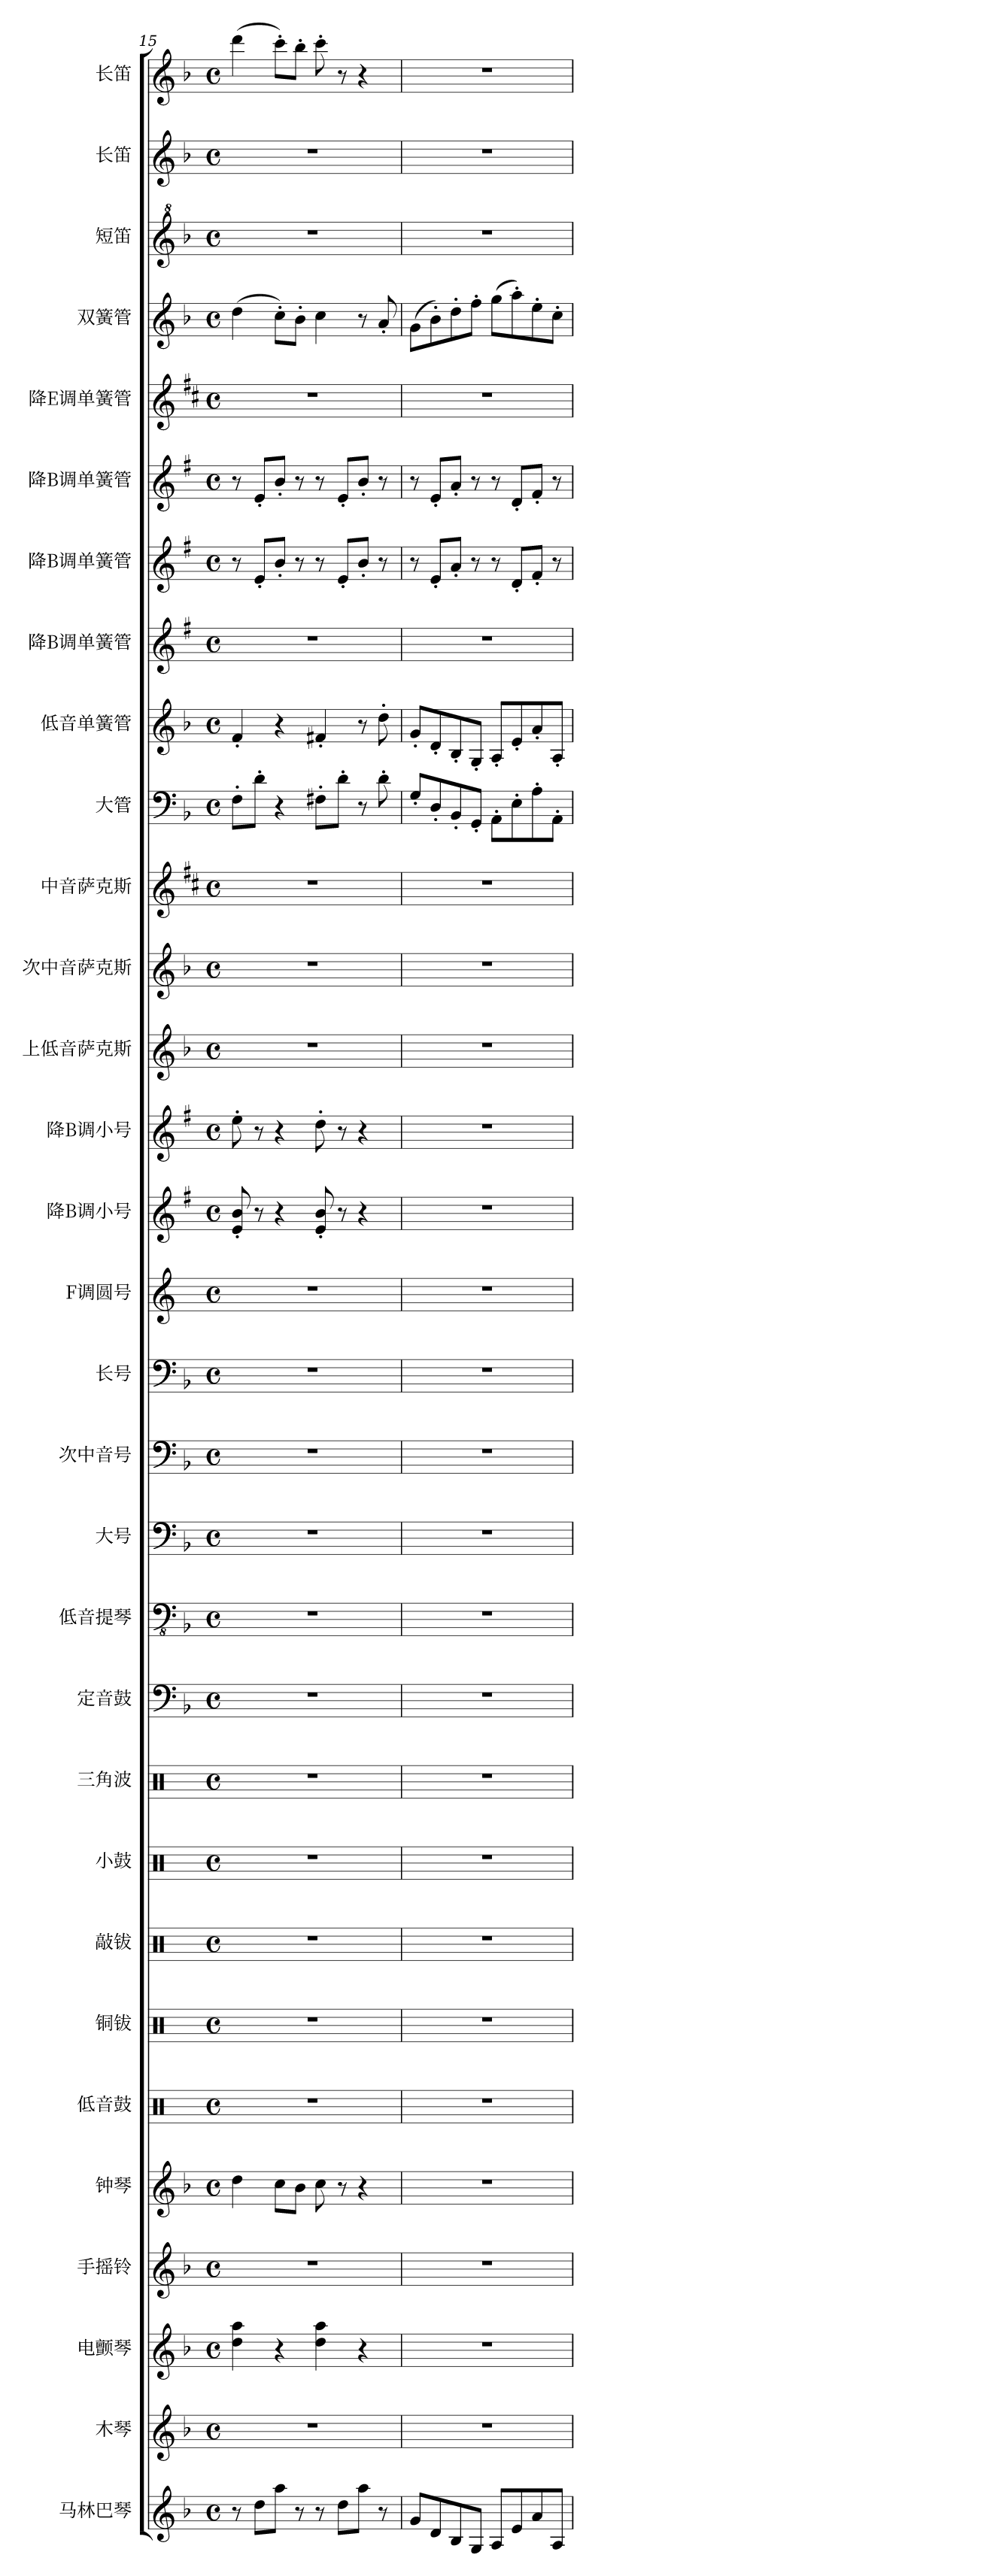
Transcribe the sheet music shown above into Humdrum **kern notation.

**kern	**kern	**kern	**kern	**kern	**kern	**kern	**kern	**kern	**kern	**kern	**kern	**kern	**kern	**kern	**kern	**kern	**kern	**kern	**kern	**kern	**kern	**kern	**kern	**kern	**kern	**kern	**kern	**kern	**kern	**kern
*part31	*part30	*part29	*part28	*part27	*part26	*part25	*part24	*part23	*part22	*part21	*part20	*part19	*part18	*part17	*part16	*part15	*part14	*part13	*part12	*part11	*part10	*part9	*part8	*part7	*part6	*part5	*part4	*part3	*part2	*part1
*staff31	*staff30	*staff29	*staff28	*staff27	*staff26	*staff25	*staff24	*staff23	*staff22	*staff21	*staff20	*staff19	*staff18	*staff17	*staff16	*staff15	*staff14	*staff13	*staff12	*staff11	*staff10	*staff9	*staff8	*staff7	*staff6	*staff5	*staff4	*staff3	*staff2	*staff1
*I"马林巴琴	*I"木琴	*I"电颤琴	*I"手摇铃	*I"钟琴	*I"低音鼓	*I"铜钹	*I"敲钹	*I"小鼓	*I"三角波	*I"定音鼓	*I"低音提琴	*I"大号	*I"次中音号	*I"长号	*I"F调圆号	*I"降B调小号	*I"降B调小号	*I"上低音萨克斯	*I"次中音萨克斯	*I"中音萨克斯	*I"大管	*I"低音单簧管	*I"降B调单簧管	*I"降B调单簧管	*I"降B调单簧管	*I"降E调单簧管	*I"双簧管	*I"短笛	*I"长笛	*I"长笛
*clefG2	*clefG2	*clefG2	*clefG2	*clefG2	*clefX	*clefX	*clefX	*clefX	*clefX	*clefF4	*clefFv4	*clefF4	*clefF4	*clefF4	*clefG2	*clefG2	*clefG2	*clefG2	*clefG2	*clefG2	*clefF4	*clefG2	*clefG2	*clefG2	*clefG2	*clefG2	*clefG2	*clefG^2	*clefG2	*clefG2
*	*ITrd-7c-12	*	*	*ITrd-14c-24	*	*	*	*	*	*	*ITrd7c12	*	*	*	*ITrd4c7	*ITrd1c2	*ITrd1c2	*ITrd12c21	*ITrd8c14	*ITrd5c9	*	*ITrd8c14	*ITrd1c2	*ITrd1c2	*ITrd1c2	*ITrd-2c-3	*	*ITrd-7c-12	*	*
*k[b-]	*k[b-]	*k[b-]	*k[b-]	*k[b-]	*k[]	*k[]	*k[]	*k[]	*k[]	*k[b-]	*k[b-]	*k[b-]	*k[b-]	*k[b-]	*k[b-]	*k[b-]	*k[b-]	*k[b-]	*k[b-]	*k[b-]	*k[b-]	*k[b-]	*k[b-]	*k[b-]	*k[b-]	*k[b-]	*k[b-]	*k[b-]	*k[b-]	*k[b-]
*M4/4	*M4/4	*M4/4	*M4/4	*M4/4	*M4/4	*M4/4	*M4/4	*M4/4	*M4/4	*M4/4	*M4/4	*M4/4	*M4/4	*M4/4	*M4/4	*M4/4	*M4/4	*M4/4	*M4/4	*M4/4	*M4/4	*M4/4	*M4/4	*M4/4	*M4/4	*M4/4	*M4/4	*M4/4	*M4/4	*M4/4
*met(c)	*met(c)	*met(c)	*met(c)	*met(c)	*met(c)	*met(c)	*met(c)	*met(c)	*met(c)	*met(c)	*met(c)	*met(c)	*met(c)	*met(c)	*met(c)	*met(c)	*met(c)	*met(c)	*met(c)	*met(c)	*met(c)	*met(c)	*met(c)	*met(c)	*met(c)	*met(c)	*met(c)	*met(c)	*met(c)	*met(c)
=15	=15	=15	=15	=15	=15	=15	=15	=15	=15	=15	=15	=15	=15	=15	=15	=15	=15	=15	=15	=15	=15	=15	=15	=15	=15	=15	=15	=15	=15	=15
8r	1r	4dd\ 4aa\	1r	4dddd\	1r	1r	1r	1r	1r	1r	1r	1r	1r	1r	1r	8d/' 8a/'	8dd'\	1r	1r	1r	8F'\L	4F'/	1r	8r	8r	1r	(4dd\	1r	1r	(4ddd\
8dd\L	.	.	.	.	.	.	.	.	.	.	.	.	.	.	.	8r	8r	.	.	.	8d'\J	.	.	8d'/L	8d'/L	.	.	.	.	.
8aa\J	.	4r	.	8cccc\L	.	.	.	.	.	.	.	.	.	.	.	4r	4r	.	.	.	4r	4r	.	8a'/J	8a'/J	.	8cc'\L)	.	.	8ccc'\L)
8r	.	.	.	8bbb-\J	.	.	.	.	.	.	.	.	.	.	.	.	.	.	.	.	.	.	.	8r	8r	.	8b-'\J	.	.	8bb-'\J
8r	.	4dd\ 4aa\	.	8cccc\	.	.	.	.	.	.	.	.	.	.	.	8d/' 8a/'	8cc'\	.	.	.	8F#X'\L	4F#X'/	.	8r	8r	.	4cc\	.	.	8ccc'\
8dd\L	.	.	.	8r	.	.	.	.	.	.	.	.	.	.	.	8r	8r	.	.	.	8d'\J	.	.	8d'/L	8d'/L	.	.	.	.	8r
8aa\J	.	4r	.	4r	.	.	.	.	.	.	.	.	.	.	.	4r	4r	.	.	.	8r	8r	.	8a'/J	8a'/J	.	8r	.	.	4r
8r	.	.	.	.	.	.	.	.	.	.	.	.	.	.	.	.	.	.	.	.	8d'\	8d'\	.	8r	8r	.	8a'/	.	.	.
=16	=16	=16	=16	=16	=16	=16	=16	=16	=16	=16	=16	=16	=16	=16	=16	=16	=16	=16	=16	=16	=16	=16	=16	=16	=16	=16	=16	=16	=16	=16
8g/L	1r	1r	1r	1r	1r	1r	1r	1r	1r	1r	1r	1r	1r	1r	1r	1r	1r	1r	1r	1r	8G'/L	8G'/L	1r	8r	8r	1r	(8g\L	1r	1r	1r
8d/	.	.	.	.	.	.	.	.	.	.	.	.	.	.	.	.	.	.	.	.	8D'/	8D'/	.	8d'/L	8d'/L	.	8b-'\)	.	.	.
8B-/	.	.	.	.	.	.	.	.	.	.	.	.	.	.	.	.	.	.	.	.	8BB-'/	8BB-'/	.	8g'/J	8g'/J	.	8dd'\	.	.	.
8G/J	.	.	.	.	.	.	.	.	.	.	.	.	.	.	.	.	.	.	.	.	8GG'/J	8GG'/J	.	8r	8r	.	8ff'\J	.	.	.
8A/L	.	.	.	.	.	.	.	.	.	.	.	.	.	.	.	.	.	.	.	.	8AA'\L	8AA'/L	.	8r	8r	.	(8gg\L	.	.	.
8e/	.	.	.	.	.	.	.	.	.	.	.	.	.	.	.	.	.	.	.	.	8E'\	8E'/	.	8c'/L	8c'/L	.	8aa'\)	.	.	.
8a/	.	.	.	.	.	.	.	.	.	.	.	.	.	.	.	.	.	.	.	.	8A'\	8A'/	.	8e'/J	8e'/J	.	8ee'\	.	.	.
8A/J	.	.	.	.	.	.	.	.	.	.	.	.	.	.	.	.	.	.	.	.	8AA'\J	8AA'/J	.	8r	8r	.	8cc'\J	.	.	.
=	=	=	=	=	=	=	=	=	=	=	=	=	=	=	=	=	=	=	=	=	=	=	=	=	=	=	=	=	=	=
*-	*-	*-	*-	*-	*-	*-	*-	*-	*-	*-	*-	*-	*-	*-	*-	*-	*-	*-	*-	*-	*-	*-	*-	*-	*-	*-	*-	*-	*-	*-
